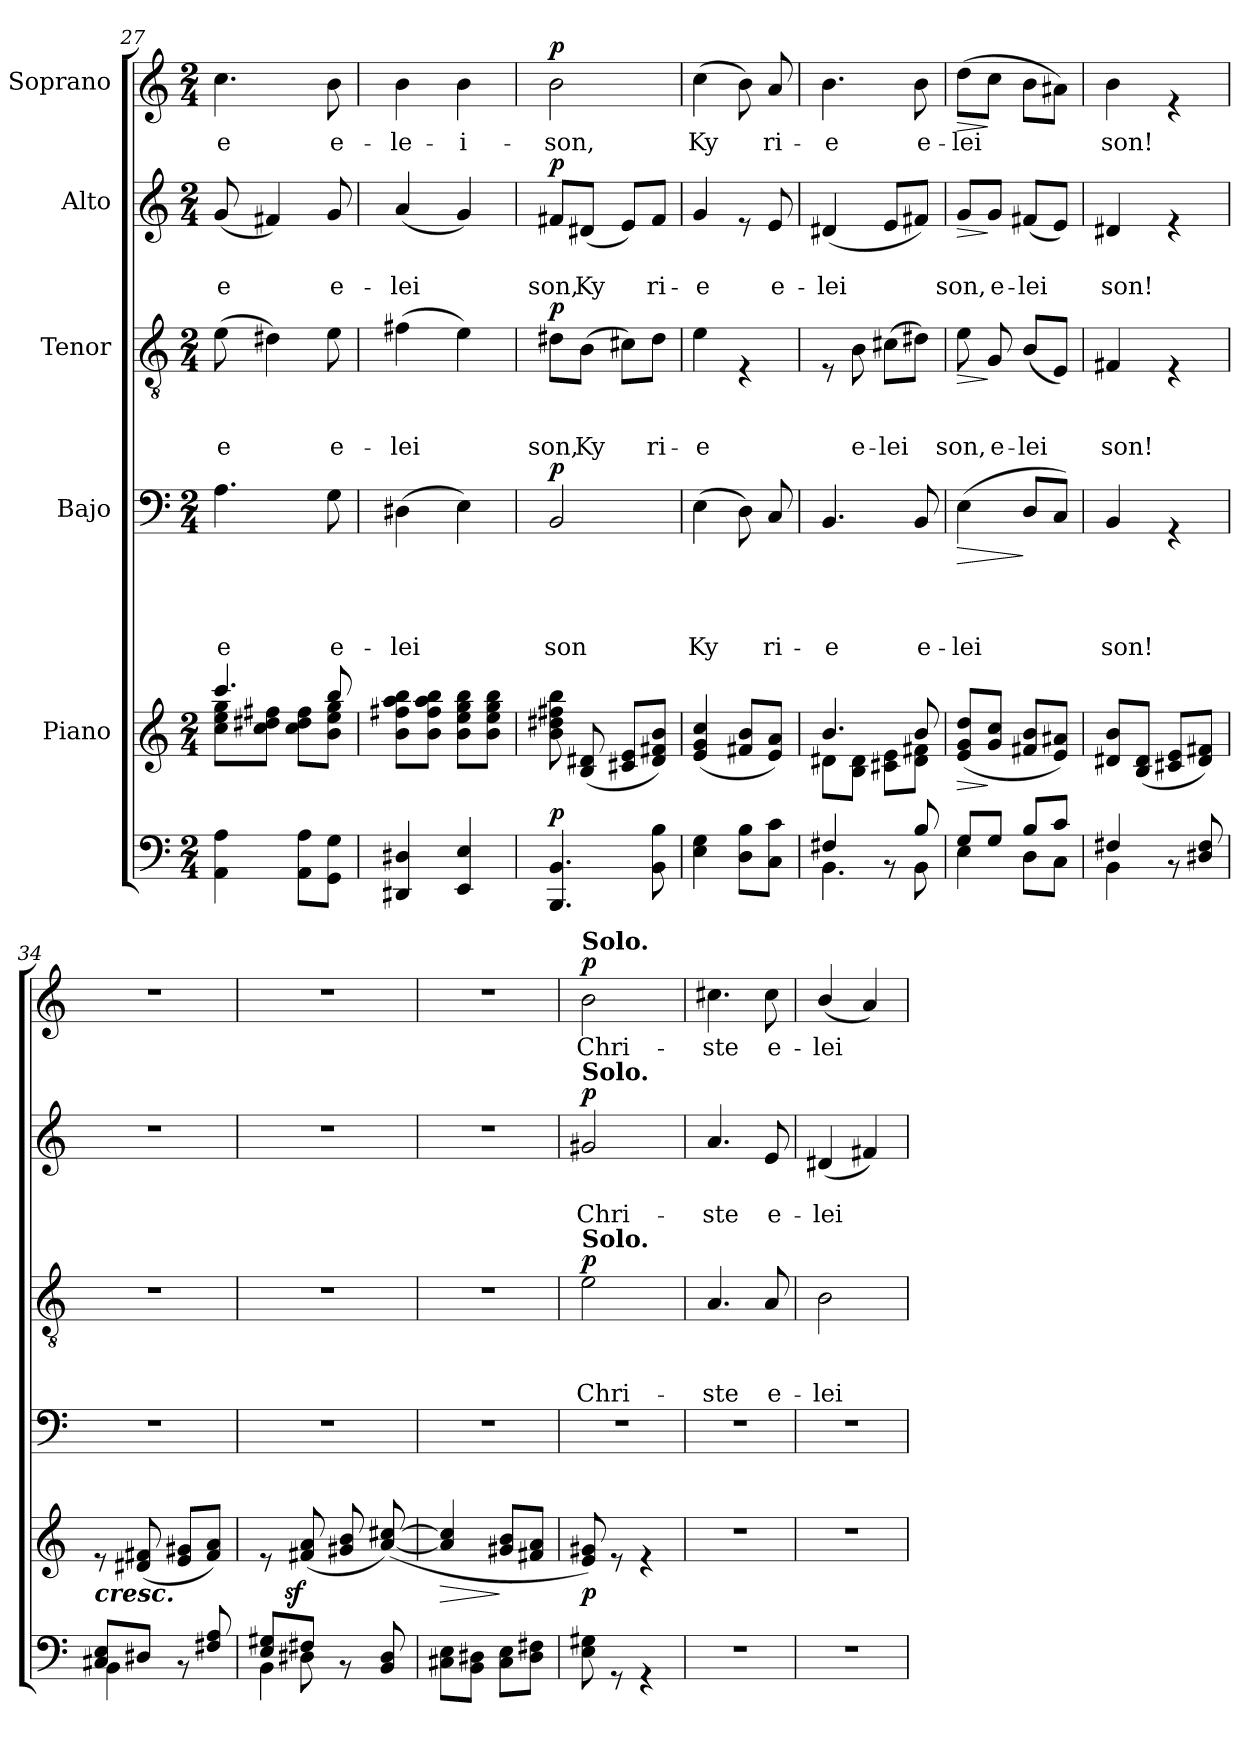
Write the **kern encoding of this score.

**kern	**dynam	**kern	**dynam	**kern	**text	**text	**text	**text	**dynam	**kern	**text	**text	**text	**dynam	**kern	**text	**text	**dynam	**kern	**text	**dynam
*part6	*part6	*part5	*part5	*part4	*part4	*part4	*part4	*part4	*part4	*part3	*part3	*part3	*part3	*part3	*part2	*part2	*part2	*part2	*part1	*part1	*part1
*staff6	*staff6	*staff5	*staff5	*staff4	*staff4	*staff4	*staff4	*staff4	*staff4	*staff3	*staff3	*staff3	*staff3	*staff3	*staff2	*staff2	*staff2	*staff2	*staff1	*staff1	*staff1
*	*	*I"Piano	*	*I"Bajo	*	*	*	*	*	*I"Tenor	*	*	*	*	*I"Alto	*	*	*	*I"Soprano	*	*
*clefF4	*	*clefG2	*	*clefF4	*	*	*	*	*	*clefGv2	*	*	*	*	*clefG2	*	*	*	*clefG2	*	*
*k[]	*	*k[]	*	*k[]	*	*	*	*	*	*k[]	*	*	*	*	*k[]	*	*	*	*k[]	*	*
*C:	*	*C:	*	*C:	*	*	*	*	*	*C:	*	*	*	*	*C:	*	*	*	*C:	*	*
*M2/4	*	*M2/4	*	*M2/4	*	*	*	*	*	*M2/4	*	*	*	*	*M2/4	*	*	*	*M2/4	*	*
=27	=27	=27	=27	=27	=27	=27	=27	=27	=27	=27	=27	=27	=27	=27	=27	=27	=27	=27	=27	=27	=27
*	*	*^	*	*	*	*	*	*	*	*	*	*	*	*	*	*	*	*	*	*	*
!	!	!	!	!	!	!	!	!	!LO:LY:b	!	!	!	!	!LO:LY:b	!	!	!	!LO:LY:b	!	!	!LO:LY:b	!
4AA\ 4A\	.	8cc\ 8ee\ 8gg\L	4.ccc/	.	4.A\	.	.	.	-e	.	(>8e\	.	.	-e	.	(<8g/	.	-e	.	4.cc\	-e	.
.	.	8cc\ 8dd#X\ 8ff#X\J	.	.	.	.	.	.	.	.	4d#X\)	.	.	.	.	4f#X/)	.	.	.	.	.	.
8AA\ 8A\L	.	8cc\ 8dd#\ 8ff#\L	.	.	.	.	.	.	.	.	.	.	.	.	.	.	.	.	.	.	.	.
!	!	!	!	!	!	!	!	!	!LO:LY:b	!	!	!	!	!LO:LY:b	!	!	!	!LO:LY:b	!	!	!LO:LY:b	!
8GG\ 8G\J	.	8b\ 8ee\ 8gg\J	8bb/	.	8G\	.	.	.	e-	.	8e\	.	.	e-	.	8g/	.	e-	.	8b\	e-	.
=28	=28	=28	=28	=28	=28	=28	=28	=28	=28	=28	=28	=28	=28	=28	=28	=28	=28	=28	=28	=28	=28	=28
!	!	!	!	!	!	!	!	!	!LO:LY:b	!	!	!	!	!LO:LY:b	!	!	!	!LO:LY:b	!	!	!LO:LY:b	!
*	*	*v	*v	*	*	*	*	*	*	*	*	*	*	*	*	*	*	*	*	*	*	*
4DD#X/ 4D#X/	.	8b\ 8ff#X\ 8aa\ 8bb\L	.	(>4D#X\	.	.	.	-lei	.	(>4f#X\	.	.	-lei	.	(<4a/	.	-lei	.	4b\	-le-	.
.	.	8b\ 8ff#\ 8aa\ 8bb\J	.	.	.	.	.	.	.	.	.	.	.	.	.	.	.	.	.	.	.
!	!	!	!	!	!	!	!	!	!	!	!	!	!	!	!	!	!	!	!	!LO:LY:b	!
4EE/ 4E/	.	8b\ 8ee\ 8gg\ 8bb\L	.	4E\)	.	.	.	.	.	4e\)	.	.	.	.	4g/)	.	.	.	4b\	-i-	.
.	.	8b\ 8ee\ 8gg\ 8bb\J	.	.	.	.	.	.	.	.	.	.	.	.	.	.	.	.	.	.	.
=29	=29	=29	=29	=29	=29	=29	=29	=29	=29	=29	=29	=29	=29	=29	=29	=29	=29	=29	=29	=29	=29
!	!LO:DY:a	!	!	!	!	!	!	!LO:LY:b	!LO:DY:a	!	!	!	!LO:LY:b	!LO:DY:a	!	!	!LO:LY:b	!LO:DY:a	!	!LO:LY:b	!LO:DY:a
4.BBB/ 4.BB/	p	8b\ 8dd#X\ 8ff#X\ 8bb\	.	2BB/	.	.	.	son	p	8d#X\L	.	.	son,	p	8f#X/L	.	son,	p	2b\	-son,	p
!	!	!	!	!	!	!	!	!	!	!	!	!	!LO:LY:b	!	!	!	!LO:LY:b	!	!	!	!
.	.	(<8B/ 8d#X/	.	.	.	.	.	.	.	(>8B\J	.	.	Ky	.	(<8d#X/J	.	Ky	.	.	.	.
.	.	8c#X/ 8e/L	.	.	.	.	.	.	.	8c#X\L)	.	.	.	.	8e/L)	.	.	.	.	.	.
!	!	!	!	!	!	!	!	!	!	!	!	!	!LO:LY:b	!	!	!	!LO:LY:b	!	!	!	!
8BB\ 8B\	.	8d#/ 8f#X/ 8b/J)	.	.	.	.	.	.	.	8d#\J	.	.	ri-	.	8f#/J	.	ri-	.	.	.	.
=30	=30	=30	=30	=30	=30	=30	=30	=30	=30	=30	=30	=30	=30	=30	=30	=30	=30	=30	=30	=30	=30
!	!	!	!	!	!	!	!	!LO:LY:b	!	!	!	!	!LO:LY:b	!	!	!	!LO:LY:b	!	!	!LO:LY:b	!
4E\ 4G\	.	(<4e/ 4g/ 4cc/	.	(>4E\	.	.	.	Ky	.	4e\	.	.	-e	.	4g/	.	-e	.	(>4cc\	Ky	.
8D\ 8B\L	.	8f#X/ 8b/L	.	8D\)	.	.	.	.	.	4rE	.	.	.	.	8re	.	.	.	8b\)	.	.
!	!	!	!	!	!	!	!	!LO:LY:b	!	!	!	!	!	!	!	!	!LO:LY:b	!	!	!LO:LY:b	!
8C\ 8c\J	.	8e/ 8a/J)	.	8C/	.	.	.	ri-	.	.	.	.	.	.	8e/	.	e-	.	8a/	ri-	.
!!LO:LB:g=z
=31	=31	=31	=31	=31	=31	=31	=31	=31	=31	=31	=31	=31	=31	=31	=31	=31	=31	=31	=31	=31	=31
*^	*	*^	*	*	*	*	*	*	*	*	*	*	*	*	*	*	*	*	*	*	*
!	!	!	!	!	!	!	!	!	!	!LO:LY:b	!	!	!	!	!	!	!	!	!LO:LY:b	!	!	!LO:LY:b	!
4F#X/	4.BB\	.	8d#X\L	4.b/	.	4.BB/	.	.	.	-e	.	8rE	.	.	.	.	(<4d#X/	.	-lei	.	4.b\	-e	.
!	!	!	!	!	!	!	!	!	!	!	!	!	!	!	!LO:LY:b	!	!	!	!	!	!	!	!
.	.	.	8B\ 8d#\J	.	.	.	.	.	.	.	.	8B\	.	.	e-	.	.	.	.	.	.	.	.
!	!	!	!	!	!	!	!	!	!	!	!	!	!	!	!LO:LY:b	!	!	!	!	!	!	!	!
8rBB	.	.	8c#X\ 8e\L	.	.	.	.	.	.	.	.	(>8c#X\L	.	.	-lei	.	8e/L	.	.	.	.	.	.
!	!	!	!	!	!	!	!	!	!	!LO:LY:b	!	!	!	!	!	!	!	!	!	!	!	!LO:LY:b	!
8B/	8BB\	.	8d#\ 8f#X\J	8b/	.	8BB/	.	.	.	e-	.	8d#X\J)	.	.	.	.	8f#X/J)	.	.	.	8b\	e-	.
=32	=32	=32	=32	=32	=32	=32	=32	=32	=32	=32	=32	=32	=32	=32	=32	=32	=32	=32	=32	=32	=32	=32	=32
!	!	!	!	!	!LO:HP:b	!	!	!	!	!LO:LY:b	!LO:HP:b	!	!	!	!LO:LY:b	!LO:HP:b	!	!	!LO:LY:b	!LO:HP:b	!	!LO:LY:b	!LO:HP:b
*	*	*	*v	*v	*	*	*	*	*	*	*	*	*	*	*	*	*	*	*	*	*	*	*
8G/L	4E\	.	(<8e/ 8g/ 8dd/L	>	(>4E\	.	.	.	-lei	>	8e\	.	.	son,	>	8g/L	.	son,	>	(>8dd\L	-lei	>
!	!	!	!	!	!	!	!	!	!	!	!	!	!	!LO:LY:b	!	!	!	!LO:LY:b	!	!	!	!
8G/J	.	.	8g/ 8cc/J	]	.	.	.	.	.	.	8G/	.	.	e-	]	8g/J	.	e-	]	8cc\J	.	]
!	!	!	!	!	!	!	!	!	!	!	!	!	!	!LO:LY:b	!	!	!	!LO:LY:b	!	!	!	!
8B/L	8D\L	.	8f#X/ 8b/L	.	8D/L	.	.	.	.	]	(<8B/L	.	.	-lei	.	(<8f#X/L	.	-lei	.	8b\L	.	.
8c/J	8C\J	.	8e/ 8a#X/J)	.	8C/J)	.	.	.	.	.	8E/J)	.	.	.	.	8e/J)	.	.	.	8a#X\J)	.	.
=33	=33	=33	=33	=33	=33	=33	=33	=33	=33	=33	=33	=33	=33	=33	=33	=33	=33	=33	=33	=33	=33	=33
!	!	!	!	!	!	!	!	!	!LO:LY:b	!	!	!	!	!LO:LY:b	!	!	!	!LO:LY:b	!	!	!LO:LY:b	!
4F#X/	4BB\	.	8d#X/ 8b/L	.	4BB/	.	.	.	son!	.	4F#X/	.	.	son!	.	4d#X/	.	son!	.	4b\	son!	.
.	.	.	(<8B/ 8d#/J	.	.	.	.	.	.	.	.	.	.	.	.	.	.	.	.	.	.	.
8rAA	4ryy	.	8c#X/ 8e/L	.	4rGG	.	.	.	.	.	4rE	.	.	.	.	4re	.	.	.	4re	.	.
8D#X/ 8F#/	.	.	8d#/ 8f#X/J)	.	.	.	.	.	.	.	.	.	.	.	.	.	.	.	.	.	.	.
=34	=34	=34	=34	=34	=34	=34	=34	=34	=34	=34	=34	=34	=34	=34	=34	=34	=34	=34	=34	=34	=34	=34
!	!	!	!LO:TX:b:Bi:t=cresc.	!	!	!	!	!	!	!	!	!	!	!	!	!	!	!	!	!	!	!
8C#X/ 8E/L	4BB\	.	8re	.	2r	.	.	.	.	.	2r	.	.	.	.	2r	.	.	.	2r	.	.
8D#X/J	.	.	(<8d#X/ 8f#X/	.	.	.	.	.	.	.	.	.	.	.	.	.	.	.	.	.	.	.
8rAA	4ryy	.	8e/ 8g#X/L	.	.	.	.	.	.	.	.	.	.	.	.	.	.	.	.	.	.	.
8F#X/ 8A/	.	.	8f#/ 8a/J)	.	.	.	.	.	.	.	.	.	.	.	.	.	.	.	.	.	.	.
=35	=35	=35	=35	=35	=35	=35	=35	=35	=35	=35	=35	=35	=35	=35	=35	=35	=35	=35	=35	=35	=35	=35
*	*^	*	*^	*	*	*	*	*	*	*	*	*	*	*	*	*	*	*	*	*	*	*
8E/ 8G#X/L	4BB\	8ryy	.	8re	16.ryy	.	2r	.	.	.	.	.	2r	.	.	.	.	2r	.	.	.	2r	.	.
!	!	!	!	!	!	!LO:DY:b	!	!	!	!	!	!	!	!	!	!	!	!	!	!	!	!	!	!
.	.	.	.	.	4ryy	sf	.	.	.	.	.	.	.	.	.	.	.	.	.	.	.	.	.	.
8F#X/J	.	8D#X\	.	(<8f#X/ 8a/	.	.	.	.	.	.	.	.	.	.	.	.	.	.	.	.	.	.	.	.
8rAA	4ryy	4ryy	.	8g#X/ 8b/	.	.	.	.	.	.	.	.	.	.	.	.	.	.	.	.	.	.	.	.
.	.	.	.	.	8ryy	.	.	.	.	.	.	.	.	.	.	.	.	.	.	.	.	.	.	.
8BB/ 8D#/	.	.	.	(<[<8a/ [<8cc#X/)	.	.	.	.	.	.	.	.	.	.	.	.	.	.	.	.	.	.	.	.
.	.	.	.	.	32ryy	.	.	.	.	.	.	.	.	.	.	.	.	.	.	.	.	.	.	.
=36	=36	=36	=36	=36	=36	=36	=36	=36	=36	=36	=36	=36	=36	=36	=36	=36	=36	=36	=36	=36	=36	=36	=36	=36
!	!	!	!	!	!	!LO:HP:b	!	!	!	!	!	!	!	!	!	!	!	!	!	!	!	!	!	!
*v	*v	*v	*	*	*	*	*	*	*	*	*	*	*	*	*	*	*	*	*	*	*	*	*	*
*	*	*v	*v	*	*	*	*	*	*	*	*	*	*	*	*	*	*	*	*	*	*	*
8C#X\ 8E\L	.	4a/] 4cc#/]	>	2r	.	.	.	.	.	2r	.	.	.	.	2r	.	.	.	2r	.	.
8BB\ 8D#X\J	.	.	.	.	.	.	.	.	.	.	.	.	.	.	.	.	.	.	.	.	.
8C#\ 8E\L	.	8g#X/ 8b/L	]	.	.	.	.	.	.	.	.	.	.	.	.	.	.	.	.	.	.
8D#\ 8F#X\J	.	8f#X/ 8a/J	.	.	.	.	.	.	.	.	.	.	.	.	.	.	.	.	.	.	.
=37	=37	=37	=37	=37	=37	=37	=37	=37	=37	=37	=37	=37	=37	=37	=37	=37	=37	=37	=37	=37	=37
!	!	!	!	!	!	!	!	!	!	!	!	!	!	!	!	!	!	!	!LO:TX:a:B:t=Solo.	!	!
!	!	!	!	!	!	!	!	!	!	!	!	!	!	!	!LO:TX:a:B:t=Solo.	!	!	!	!	!	!
!	!	!	!	!	!	!	!	!	!	!LO:TX:a:B:t=Solo.	!	!	!	!	!	!	!	!	!	!	!
!	!	!	!LO:DY:b	!	!	!	!	!	!	!	!	!	!LO:LY:b	!LO:DY:a	!	!	!LO:LY:b	!LO:DY:a	!	!LO:LY:b	!LO:DY:a
8E\ 8G#X\	.	8e/ 8g#X/)	p	2r	.	.	.	.	.	2e\	.	.	Chri-	p	2g#X/	.	Chri-	p	2b\	Chri-	p
8rGG	.	8re	.	.	.	.	.	.	.	.	.	.	.	.	.	.	.	.	.	.	.
4rGG	.	4re	.	.	.	.	.	.	.	.	.	.	.	.	.	.	.	.	.	.	.
=38	=38	=38	=38	=38	=38	=38	=38	=38	=38	=38	=38	=38	=38	=38	=38	=38	=38	=38	=38	=38	=38
!	!	!	!	!	!	!	!	!	!	!	!	!	!LO:LY:b	!	!	!	!LO:LY:b	!	!	!LO:LY:b	!
2r	.	2r	.	2r	.	.	.	.	.	4.A/	.	.	-ste	.	4.a/	.	-ste	.	4.cc#X\	-ste	.
!	!	!	!	!	!	!	!	!	!	!	!	!	!LO:LY:b	!	!	!	!LO:LY:b	!	!	!LO:LY:b	!
.	.	.	.	.	.	.	.	.	.	8A/	.	.	e-	.	8e/	.	e-	.	8cc#\	e-	.
=39	=39	=39	=39	=39	=39	=39	=39	=39	=39	=39	=39	=39	=39	=39	=39	=39	=39	=39	=39	=39	=39
!	!	!	!	!	!	!	!	!	!	!	!	!	!LO:LY:b	!	!	!	!LO:LY:b	!	!	!LO:LY:b	!
2r	.	2r	.	2r	.	.	.	.	.	2B\	.	.	-lei-	.	(<4d#X/	.	-lei	.	(<4b/	-lei	.
.	.	.	.	.	.	.	.	.	.	.	.	.	.	.	4f#X/)	.	.	.	4a/)	.	.
=	=	=	=	=	=	=	=	=	=	=	=	=	=	=	=	=	=	=	=	=	=
*-	*-	*-	*-	*-	*-	*-	*-	*-	*-	*-	*-	*-	*-	*-	*-	*-	*-	*-	*-	*-	*-
